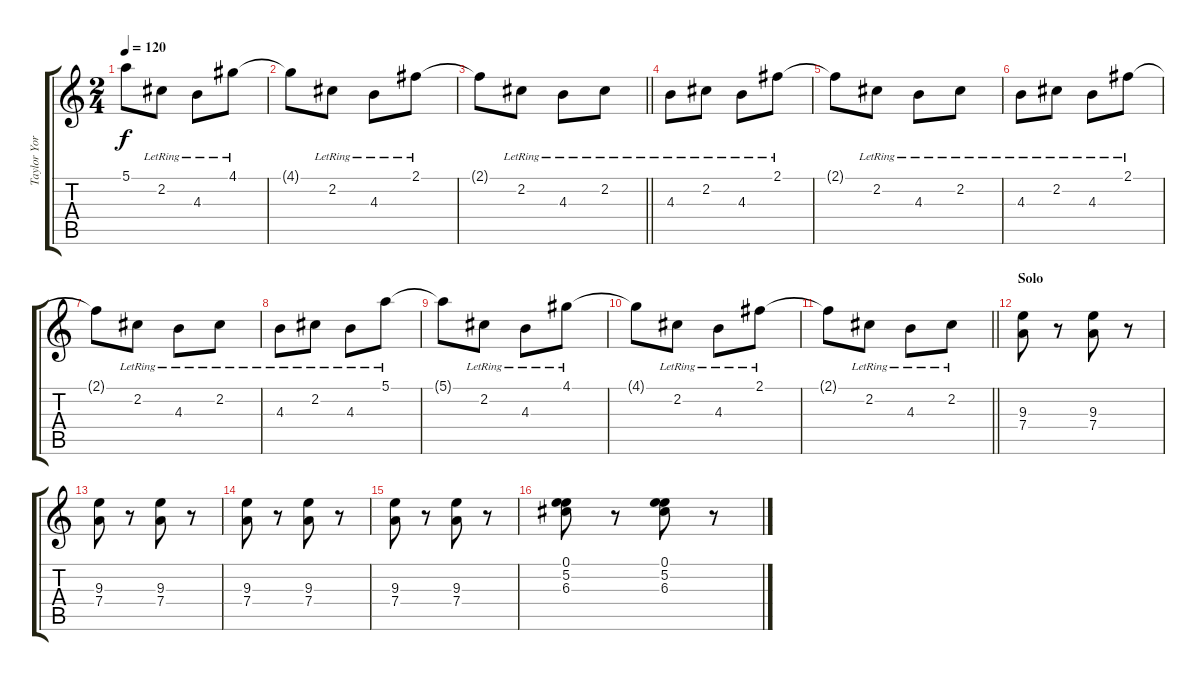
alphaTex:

\track ("Taylor York" "Taylor Yor") {instrument electricguitarjazz}
\staff {score tabs}
\tuning (E4 B3 G3 D3 A2 E2) {hide}
\ts (2 4)
\tempo 120
\clef g2
\ks c
5.1{t}.8{dy f} 2.2{lr}.8 4.3{lr}.8 4.1{lr}.8 |
4.1{t}.8 2.2{lr}.8 4.3{lr}.8 2.1{lr}.8 |
\barLineRight lightlight
2.1{t}.8 2.2{lr}.8 4.3{lr}.8 2.2{lr}.8 |
4.3{lr}.8 2.2{lr}.8 4.3{lr}.8 2.1{lr}.8 |
2.1{t}.8 2.2{lr}.8 4.3{lr}.8 2.2{lr}.8 |
4.3{lr}.8 2.2{lr}.8 4.3{lr}.8 2.1{lr}.8 |
2.1{t}.8 2.2{lr}.8 4.3{lr}.8 2.2{lr}.8 |
4.3{lr}.8 2.2{lr}.8 4.3{lr}.8 5.1{lr}.8 |
5.1{t}.8 2.2{lr}.8 4.3{lr}.8 4.1{lr}.8 |
4.1{t}.8 2.2{lr}.8 4.3{lr}.8 2.1{lr}.8 |
\barLineRight lightlight
2.1{t}.8 2.2{lr}.8 4.3{lr}.8 2.2{lr}.8 |
\section ("" "Solo")
(9.3 7.4).8{volume 7 instrument distortionguitar} r.8 (9.3 7.4).8 r.8 |
(9.3 7.4).8 r.8 (9.3 7.4).8 r.8 |
(9.3 7.4).8 r.8 (9.3 7.4).8 r.8 |
(9.3 7.4).8 r.8 (9.3 7.4).8 r.8 |
(0.1 5.2 6.3).8 r.8 (0.1 5.2 6.3).8 r.8
